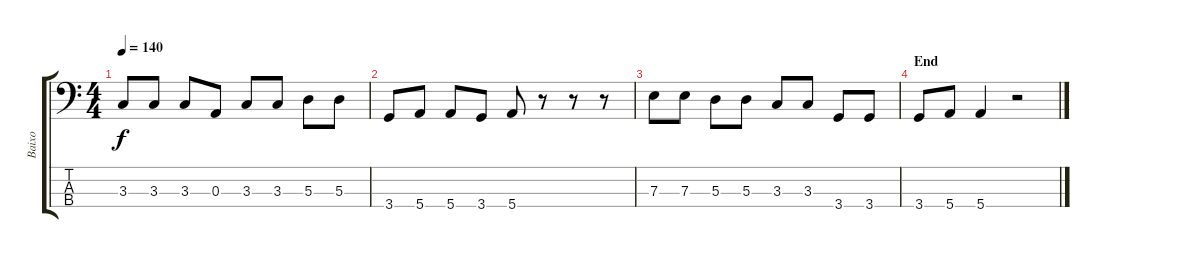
\track ("Baixo" "Baixo") {instrument electricbassfinger}
\staff {score tabs}
\tuning (G2 D2 A1 E1) {hide}
\ts (4 4)
\tempo 140
\clef f4
\ks c
3.3.8{dy f} 3.3.8 3.3.8 0.3.8 3.3.8 3.3.8 5.3.8 5.3.8 |
3.4.8 5.4.8 5.4.8 3.4.8 5.4.8 r.8 r.8 r.8 |
7.3.8 7.3.8 5.3.8 5.3.8 3.3.8 3.3.8 3.4.8 3.4.8 |
\section ("" "End")
3.4.8 5.4.8 5.4.4 r.2
